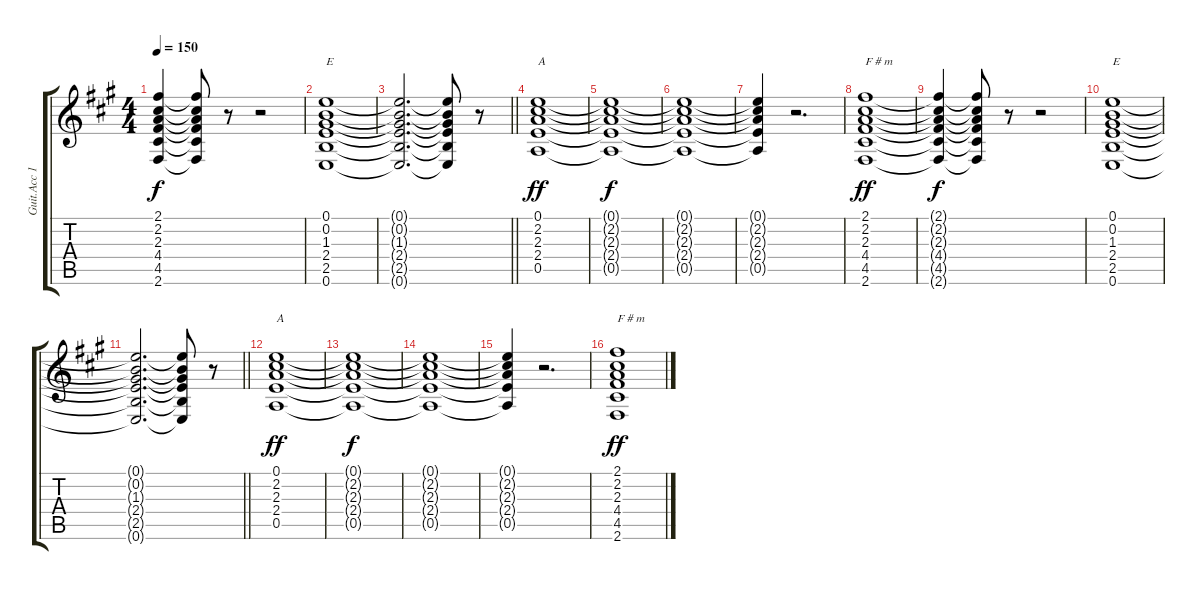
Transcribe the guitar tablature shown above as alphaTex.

\track ("Guit.Acc 1" "Guit.Acc 1") {instrument distortionguitar}
\staff {score tabs}
\tuning (E4 B3 G3 D3 A2 E2) {hide}
\ts (4 4)
\tempo 150
\clef g2
\ks a
(2.1{t} 2.2{t} 2.3{t} 4.4{t} 4.5{t} 2.6{t}).4{dy f} (2.1{t} 2.2{t} 2.3{t} 4.4{t} 4.5{t} 2.6{t}).8 r.8 r.2{volume 11} |
(0.1 0.2 1.3 2.4 2.5 0.6).1{txt "E" volume 0} |
\barLineRight lightlight
(0.1{t} 0.2{t} 1.3{t} 2.4{t} 2.5{t} 0.6{t}).2{d} (0.1{t} 0.2{t} 1.3{t} 2.4{t} 2.5{t} 0.6{t}).8 r.8 |
(0.1 2.2 2.3 2.4 0.5).1{txt "A" dy ff volume 11 instrument distortionguitar} |
(0.1{t} 2.2{t} 2.3{t} 2.4{t} 0.5{t}).1{dy f} |
(0.1{t} 2.2{t} 2.3{t} 2.4{t} 0.5{t}).1 |
(0.1{t} 2.2{t} 2.3{t} 2.4{t} 0.5{t}).4 r.2{d volume 11} |
(2.1 2.2 2.3 4.4 4.5 2.6).1{txt "F # m" dy ff volume 0} |
(2.1{t} 2.2{t} 2.3{t} 4.4{t} 4.5{t} 2.6{t}).4{dy f} (2.1{t} 2.2{t} 2.3{t} 4.4{t} 4.5{t} 2.6{t}).8 r.8 r.2{volume 11} |
(0.1 0.2 1.3 2.4 2.5 0.6).1{txt "E" volume 0} |
\barLineRight lightlight
(0.1{t} 0.2{t} 1.3{t} 2.4{t} 2.5{t} 0.6{t}).2{d} (0.1{t} 0.2{t} 1.3{t} 2.4{t} 2.5{t} 0.6{t}).8 r.8 |
(0.1 2.2 2.3 2.4 0.5).1{txt "A" dy ff volume 11 instrument distortionguitar} |
(0.1{t} 2.2{t} 2.3{t} 2.4{t} 0.5{t}).1{dy f volume 0} |
(0.1{t} 2.2{t} 2.3{t} 2.4{t} 0.5{t}).1 |
(0.1{t} 2.2{t} 2.3{t} 2.4{t} 0.5{t}).4 r.2{d volume 11} |
(2.1 2.2 2.3 4.4 4.5 2.6).1{txt "F # m" dy ff volume 0}
